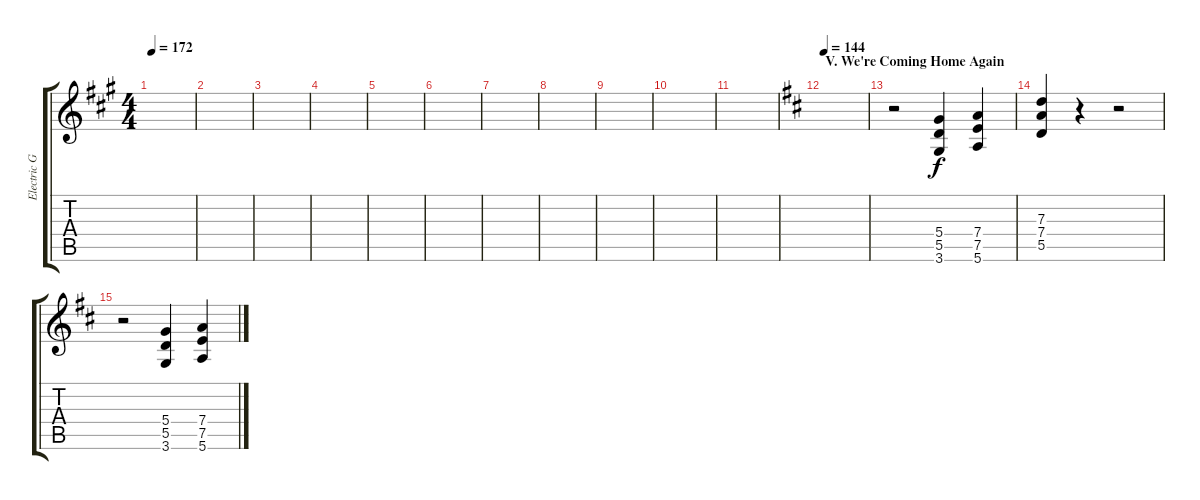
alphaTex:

\track ("Electric Guitar 2" "Electric G") {instrument distortionguitar}
\staff {score tabs}
\tuning (E4 B3 G3 D3 A2 E2) {hide}
\ts (4 4)
\tempo 172
\clef g2
\ks a
|
|
|
|
|
|
|
|
|
|
|
\section ("" "V. We're Coming Home Again")
\tempo 144
\ks d
|
r.2 (5.4 5.5 3.6).4 (7.4 7.5 5.6).4 |
(7.3 7.4 5.5).4 r.4 r.2 |
r.2 (5.4 5.5 3.6).4 (7.4 7.5 5.6).4
